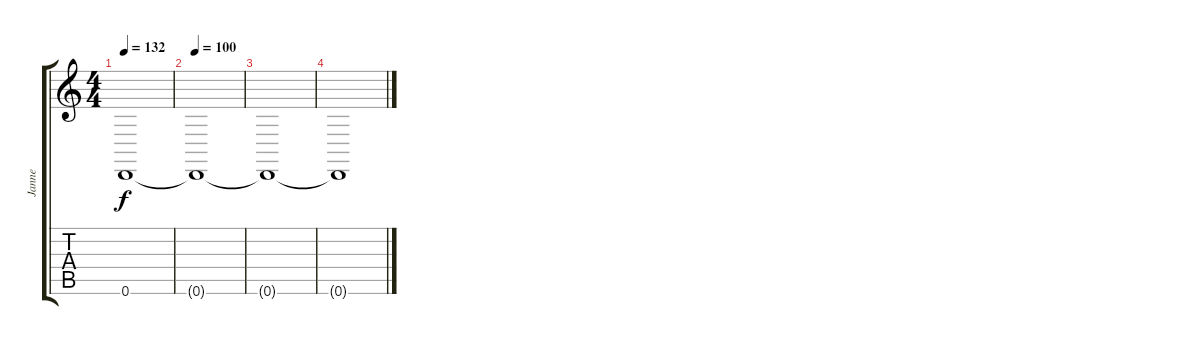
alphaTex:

\track ("Janne" "Janne") {instrument synthstrings2}
\staff {score tabs}
\tuning (D4 A3 F3 C3 G2 D2) {hide}
\ts (4 4)
\tempo 132
\clef g2
\ks c
0.6{t}.1{dy f} |
\tempo 100
0.6{t}.1 |
0.6{t}.1 |
0.6{t}.1
